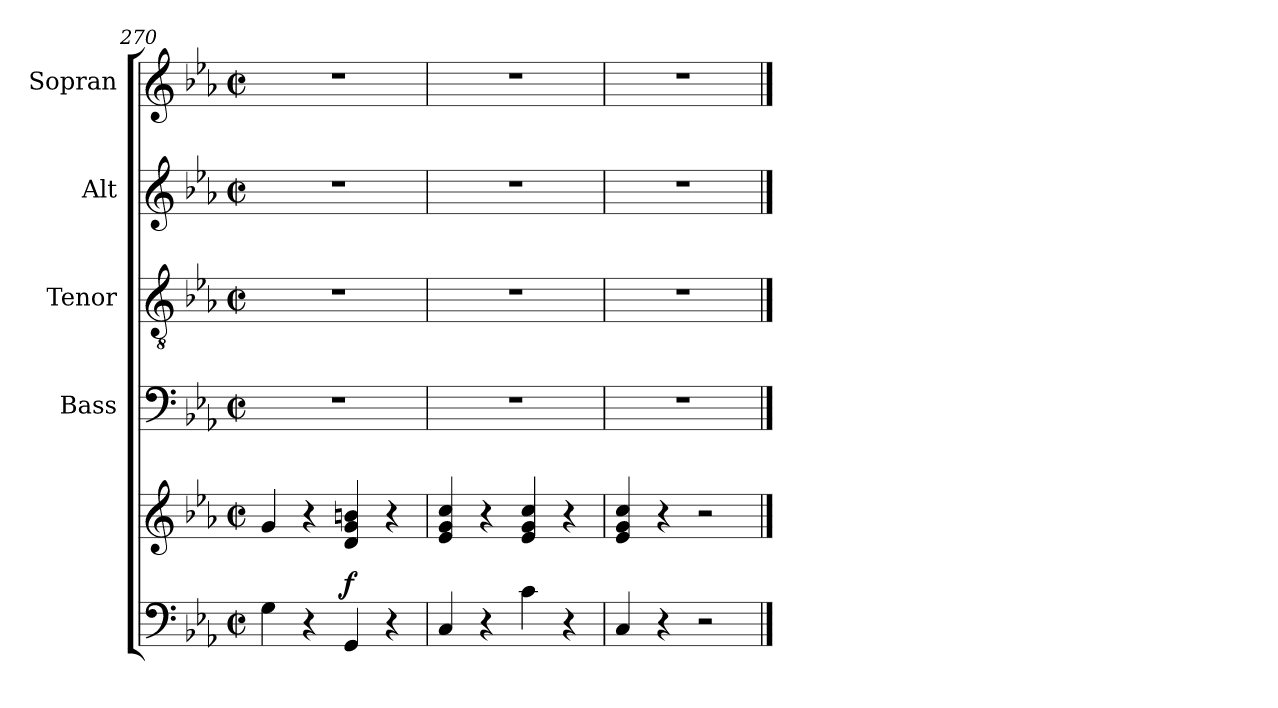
**kern	**kern	**dynam	**kern	**kern	**kern	**kern
*part5	*part5	*part5	*part4	*part3	*part2	*part1
*staff6	*staff5	*staff5/6	*staff4	*staff3	*staff2	*staff1
*	*	*	*I"Bass	*I"Tenor	*I"Alt	*I"Sopran
*	*	*	*I'B.	*I'T.	*I'A.	*I'S.
*clefF4	*clefG2	*	*clefF4	*clefGv2	*clefG2	*clefG2
*k[b-e-a-]	*k[b-e-a-]	*	*k[b-e-a-]	*k[b-e-a-]	*k[b-e-a-]	*k[b-e-a-]
*E-:	*E-:	*	*E-:	*E-:	*E-:	*E-:
*M2/2	*M2/2	*	*M2/2	*M2/2	*M2/2	*M2/2
*met(c|)	*met(c|)	*	*met(c|)	*met(c|)	*met(c|)	*met(c|)
=270	=270	=270	=270	=270	=270	=270
4G\	4g/	.	1r	1r	1r	1r
4r	4r	.	.	.	.	.
!	!	!LO:DY:a=2	!	!	!	!
4GG/	4d/ 4g/ 4bn/	f	.	.	.	.
4r	4r	.	.	.	.	.
=271	=271	=271	=271	=271	=271	=271
4C/	4e-/ 4g/ 4cc/	.	1r	1r	1r	1r
4r	4r	.	.	.	.	.
4c\	4e-/ 4g/ 4cc/	.	.	.	.	.
4r	4r	.	.	.	.	.
=272	=272	=272	=272	=272	=272	=272
4C/	4e-/ 4g/ 4cc/	.	1r	1r	1r	1r
4r	4r	.	.	.	.	.
2r	2r	.	.	.	.	.
==	==	==	==	==	==	==
*-	*-	*-	*-	*-	*-	*-
